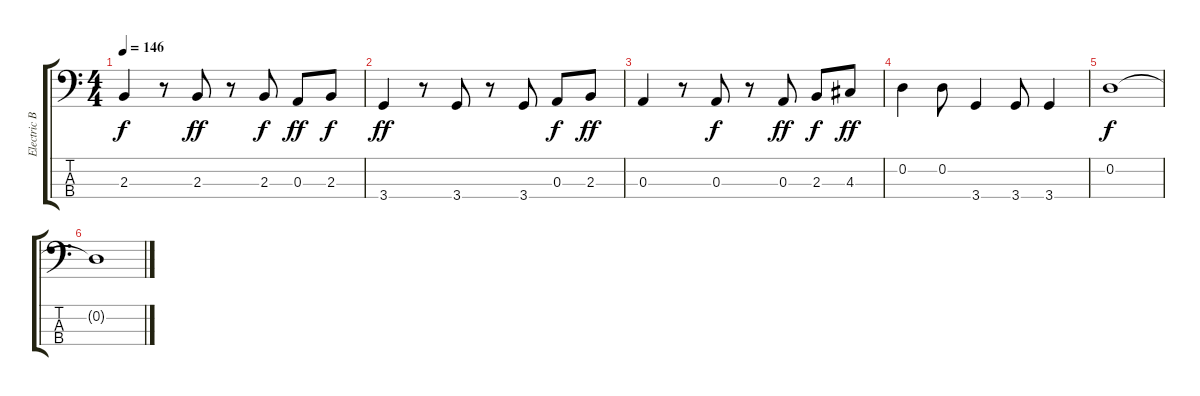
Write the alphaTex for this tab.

\track ("Electric Bass" "Electric B") {instrument electricbassfinger}
\staff {score tabs}
\tuning (G2 D2 A1 E1) {hide}
\ts (4 4)
\tempo 146
\clef f4
\ks c
2.3.4{dy f} r.8 2.3.8{dy ff} r.8 2.3.8{dy f} 0.3.8{dy ff} 2.3.8{dy f} |
3.4.4{dy ff} r.8 3.4.8 r.8 3.4.8 0.3.8{dy f} 2.3.8{dy ff} |
0.3.4 r.8 0.3.8{dy f} r.8 0.3.8{dy ff} 2.3.8{dy f} 4.3.8{dy ff} |
0.2.4 0.2.8 3.4.4 3.4.8 3.4.4 |
0.2.1{dy f} |
0.2{t}.1
